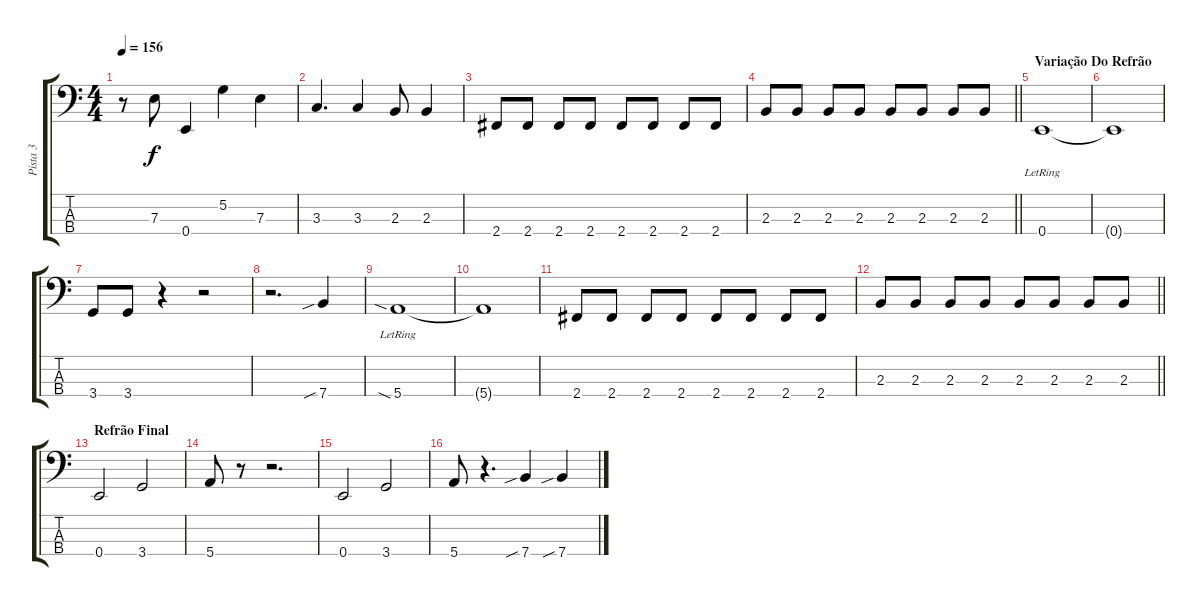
\track ("Pista 3" "Pista 3") {instrument electricbasspick}
\staff {score tabs}
\tuning (G2 D2 A1 E1) {hide}
\ts (4 4)
\tempo 156
\clef f4
\ks c
r.8{dy f} 7.3.8 0.4.4 5.2.4 7.3.4 |
3.3.4{d} 3.3.4 2.3.8 2.3.4 |
2.4.8 2.4.8 2.4.8 2.4.8 2.4.8 2.4.8 2.4.8 2.4.8 |
\barLineRight lightlight
2.3.8 2.3.8 2.3.8 2.3.8 2.3.8 2.3.8 2.3.8 2.3.8 |
\section ("" "Variação Do Refrão")
0.4{lr}.1 |
0.4{t}.1 |
3.4.8 3.4.8 r.4 r.2 |
r.2{d} 7.4{sib}.4 |
5.4{sia lr}.1 |
5.4{t}.1 |
2.4.8 2.4.8 2.4.8 2.4.8 2.4.8 2.4.8 2.4.8 2.4.8 |
\barLineRight lightlight
2.3.8 2.3.8 2.3.8 2.3.8 2.3.8 2.3.8 2.3.8 2.3.8 |
\section ("" "Refrão Final")
0.4.2 3.4.2 |
5.4.8 r.8 r.2{d} |
0.4.2 3.4.2 |
5.4.8 r.4{d} 7.4{sib}.4 7.4{sib}.4
